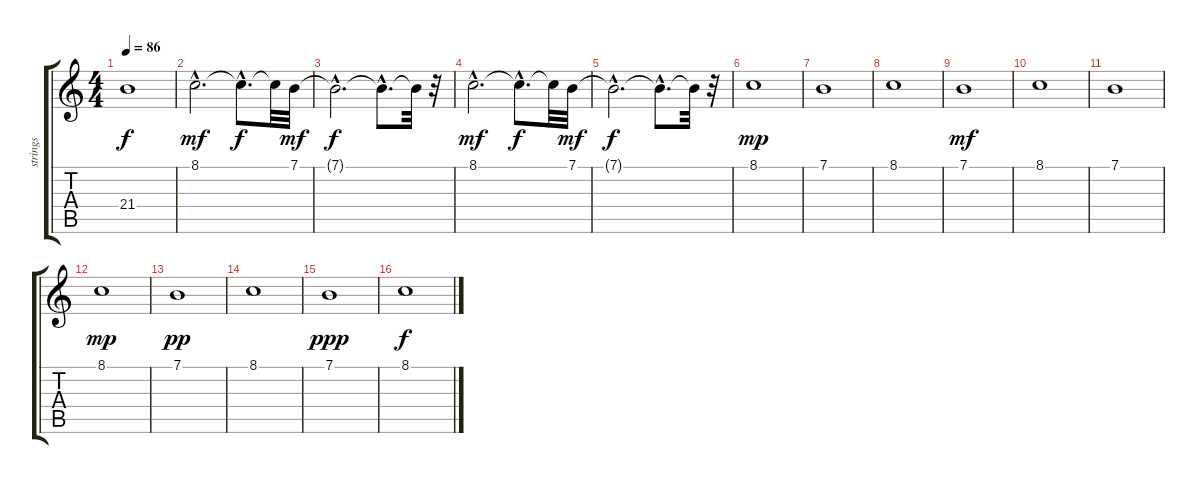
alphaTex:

\track ("strings" "strings") {instrument stringensemble2}
\staff {score tabs}
\tuning (E4 B3 G3 D3 A2 E2) {hide}
\ts (4 4)
\tempo 86
\clef g2
\ks c
21.4{t}.1{dy f} |
8.1{hac}.2{d dy mf} 8.1{hac t}.8{d dy f} 8.1{t}.32 7.1.32{dy mf} |
7.1{hac t}.2{d dy f} 7.1{hac t}.8{d} 7.1{t}.32 r.32 |
8.1{hac}.2{d dy mf} 8.1{hac t}.8{d dy f} 8.1{t}.32 7.1.32{dy mf} |
7.1{hac t}.2{d dy f} 7.1{hac t}.8{d} 7.1{t}.32 r.32 |
8.1.1{dy mp} |
7.1.1 |
8.1.1 |
7.1.1{dy mf} |
8.1.1 |
7.1.1 |
8.1.1{dy mp} |
7.1.1{dy pp} |
8.1.1 |
7.1.1{dy ppp} |
8.1.1{dy f}
